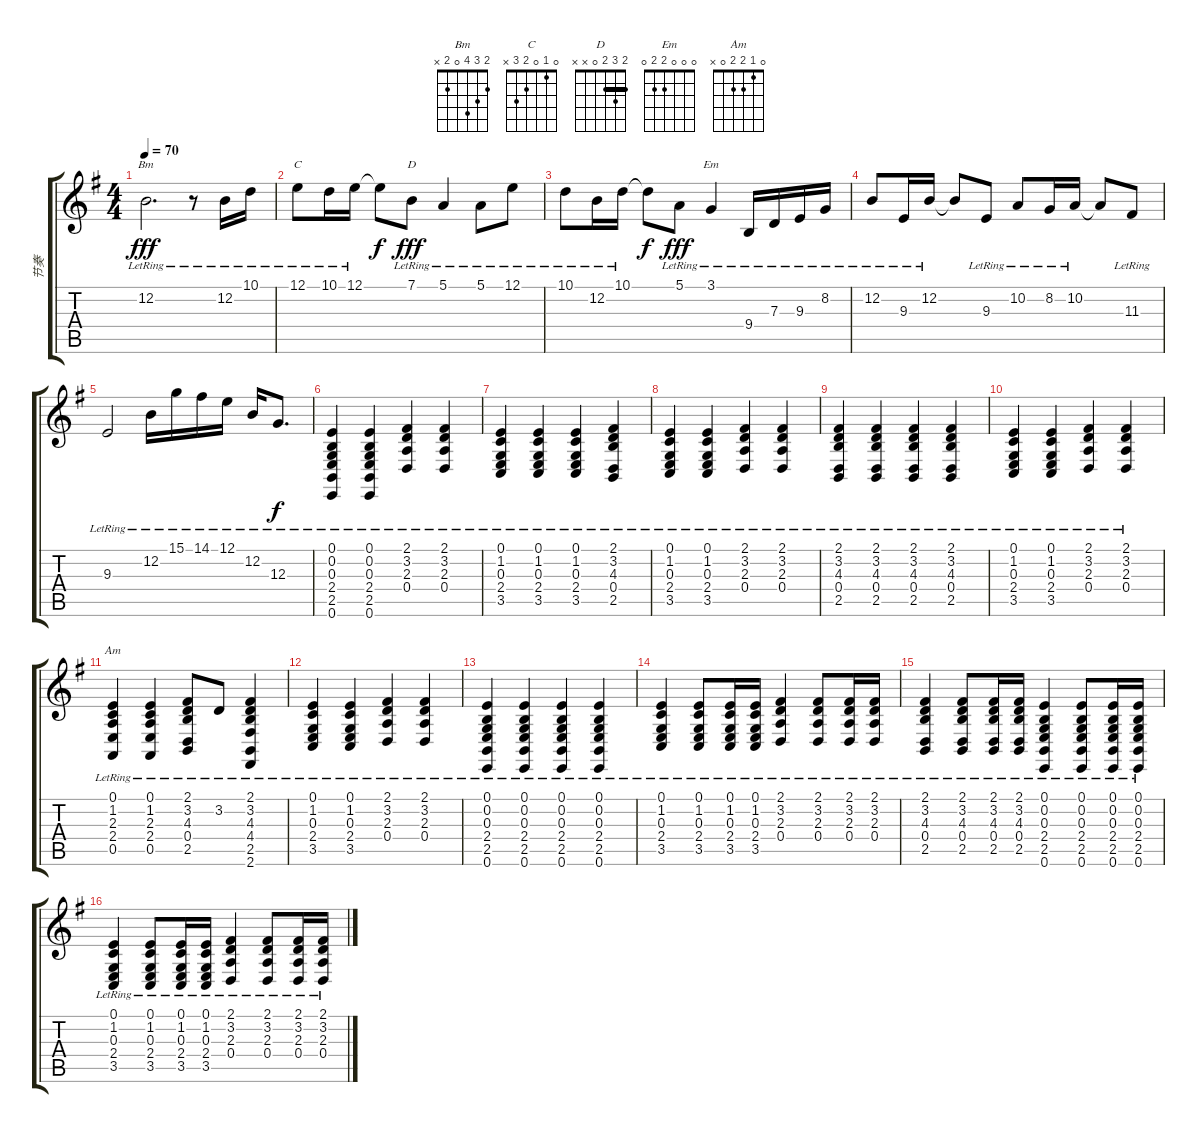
\track ("节奏" "节奏") {instrument acousticgrandpiano}
\staff {score tabs}
\tuning (E4 B3 G3 D3 A2 E2) {hide}
\chord ("Bm" 2 3 4 0 2 x)
\chord ("C" 0 1 0 2 3 x)
\chord ("D" 2 3 2 0 x x) {barre 2}
\chord ("Em" 0 0 0 2 2 0)
\chord ("Am" 0 1 2 2 0 x)
\ts (4 4)
\tempo 70
\clef g2
\ks g
12.2{lr}.2{d ch "Bm" dy fff} r.8 12.2{lr}.16 10.1{lr}.16 |
12.1{lr}.8{ch "C"} 10.1{lr}.16 12.1{lr}.16 12.1{t}.8{dy f} 7.1{lr}.8{ch "D" dy fff} 5.1{lr}.4 5.1{lr}.8 12.1{lr}.8 |
10.1{lr}.8 12.2{lr}.16 10.1{lr}.16 10.1{t}.8{dy f} 5.1{lr}.8{dy fff} 3.1{lr}.4{ch "Em"} 9.4{lr}.16 7.3{lr}.16 9.3{lr}.16 8.2{lr}.16 |
12.2{lr}.8 9.3{lr}.16 12.2{lr}.16 12.2{t}.8 9.3{lr}.8 10.2{lr}.8 8.2{lr}.16 10.2{lr}.16 10.2{t}.8 11.3{lr}.8 |
9.3{lr}.2 12.2{lr}.16 15.1{lr}.16 14.1{lr}.16 12.1{lr}.16 12.2{lr}.16 12.3{lr}.8{d dy f} |
(0.1{lr} 0.2{lr} 0.3{lr} 2.4{lr} 2.5{lr} 0.6{lr}).4 (0.1{lr} 0.2{lr} 0.3{lr} 2.4{lr} 2.5{lr} 0.6{lr}).4 (2.1{lr} 3.2{lr} 2.3{lr} 0.4{lr}).4 (2.1{lr} 3.2{lr} 2.3{lr} 0.4{lr}).4 |
(0.1{lr} 1.2{lr} 0.3{lr} 2.4{lr} 3.5{lr}).4 (0.1{lr} 1.2{lr} 0.3{lr} 2.4{lr} 3.5{lr}).4 (0.1{lr} 1.2{lr} 0.3{lr} 2.4{lr} 3.5{lr}).4 (2.1{lr} 3.2{lr} 4.3{lr} 0.4{lr} 2.5{lr}).4 |
(0.1{lr} 1.2{lr} 0.3{lr} 2.4{lr} 3.5{lr}).4 (0.1{lr} 1.2{lr} 0.3{lr} 2.4{lr} 3.5{lr}).4 (2.1{lr} 3.2{lr} 2.3{lr} 0.4{lr}).4 (2.1{lr} 3.2{lr} 2.3{lr} 0.4{lr}).4 |
(2.1{lr} 3.2{lr} 4.3{lr} 0.4{lr} 2.5{lr}).4 (2.1{lr} 3.2{lr} 4.3{lr} 0.4{lr} 2.5{lr}).4 (2.1{lr} 3.2{lr} 4.3{lr} 0.4{lr} 2.5{lr}).4 (2.1{lr} 3.2{lr} 4.3{lr} 0.4{lr} 2.5{lr}).4 |
(0.1{lr} 1.2{lr} 0.3{lr} 2.4{lr} 3.5{lr}).4 (0.1{lr} 1.2{lr} 0.3{lr} 2.4{lr} 3.5{lr}).4 (2.1{lr} 3.2{lr} 2.3{lr} 0.4{lr}).4 (2.1{lr} 3.2{lr} 2.3{lr} 0.4{lr}).4 |
(0.1{lr} 1.2{lr} 2.3{lr} 2.4{lr} 0.5{lr}).4{ch "Am"} (0.1{lr} 1.2{lr} 2.3{lr} 2.4{lr} 0.5{lr}).4 (2.1{lr} 3.2{lr} 4.3{lr} 0.4{lr} 2.5{lr}).8 3.2{lr}.8 (2.1{lr} 3.2{lr} 4.3{lr} 4.4{lr} 2.5{lr} 2.6{lr}).4 |
(0.1{lr} 1.2{lr} 0.3{lr} 2.4{lr} 3.5{lr}).4 (0.1{lr} 1.2{lr} 0.3{lr} 2.4{lr} 3.5{lr}).4 (2.1{lr} 3.2{lr} 2.3{lr} 0.4{lr}).4 (2.1{lr} 3.2{lr} 2.3{lr} 0.4{lr}).4 |
(0.1{lr} 0.2{lr} 0.3{lr} 2.4{lr} 2.5{lr} 0.6{lr}).4 (0.1{lr} 0.2{lr} 0.3{lr} 2.4{lr} 2.5{lr} 0.6{lr}).4 (0.1{lr} 0.2{lr} 0.3{lr} 2.4{lr} 2.5{lr} 0.6{lr}).4 (0.1{lr} 0.2{lr} 0.3{lr} 2.4{lr} 2.5{lr} 0.6{lr}).4 |
(0.1{lr} 1.2{lr} 0.3{lr} 2.4{lr} 3.5{lr}).4 (0.1{lr} 1.2{lr} 0.3{lr} 2.4{lr} 3.5{lr}).8 (0.1{lr} 1.2{lr} 0.3{lr} 2.4{lr} 3.5{lr}).16 (0.1{lr} 1.2{lr} 0.3{lr} 2.4{lr} 3.5{lr}).16 (2.1{lr} 3.2{lr} 2.3{lr} 0.4{lr}).4 (2.1{lr} 3.2{lr} 2.3{lr} 0.4{lr}).8 (2.1{lr} 3.2{lr} 2.3{lr} 0.4{lr}).16 (2.1{lr} 3.2{lr} 2.3{lr} 0.4{lr}).16 |
(2.1{lr} 3.2{lr} 4.3{lr} 0.4{lr} 2.5{lr}).4 (2.1{lr} 3.2{lr} 4.3{lr} 0.4{lr} 2.5{lr}).8 (2.1{lr} 3.2{lr} 4.3{lr} 0.4{lr} 2.5{lr}).16 (2.1{lr} 3.2{lr} 4.3{lr} 0.4{lr} 2.5{lr}).16 (0.1{lr} 0.2{lr} 0.3{lr} 2.4{lr} 2.5{lr} 0.6{lr}).4 (0.1{lr} 0.2{lr} 0.3{lr} 2.4{lr} 2.5{lr} 0.6{lr}).8 (0.1{lr} 0.2{lr} 0.3{lr} 2.4{lr} 2.5{lr} 0.6{lr}).16 (0.1{lr} 0.2{lr} 0.3{lr} 2.4{lr} 2.5{lr} 0.6{lr}).16 |
(0.1{lr} 1.2{lr} 0.3{lr} 2.4{lr} 3.5{lr}).4 (0.1{lr} 1.2{lr} 0.3{lr} 2.4{lr} 3.5{lr}).8 (0.1{lr} 1.2{lr} 0.3{lr} 2.4{lr} 3.5{lr}).16 (0.1{lr} 1.2{lr} 0.3{lr} 2.4{lr} 3.5{lr}).16 (2.1{lr} 3.2{lr} 2.3{lr} 0.4{lr}).4 (2.1{lr} 3.2{lr} 2.3{lr} 0.4{lr}).8 (2.1{lr} 3.2{lr} 2.3{lr} 0.4{lr}).16 (2.1{lr} 3.2{lr} 2.3{lr} 0.4{lr}).16
